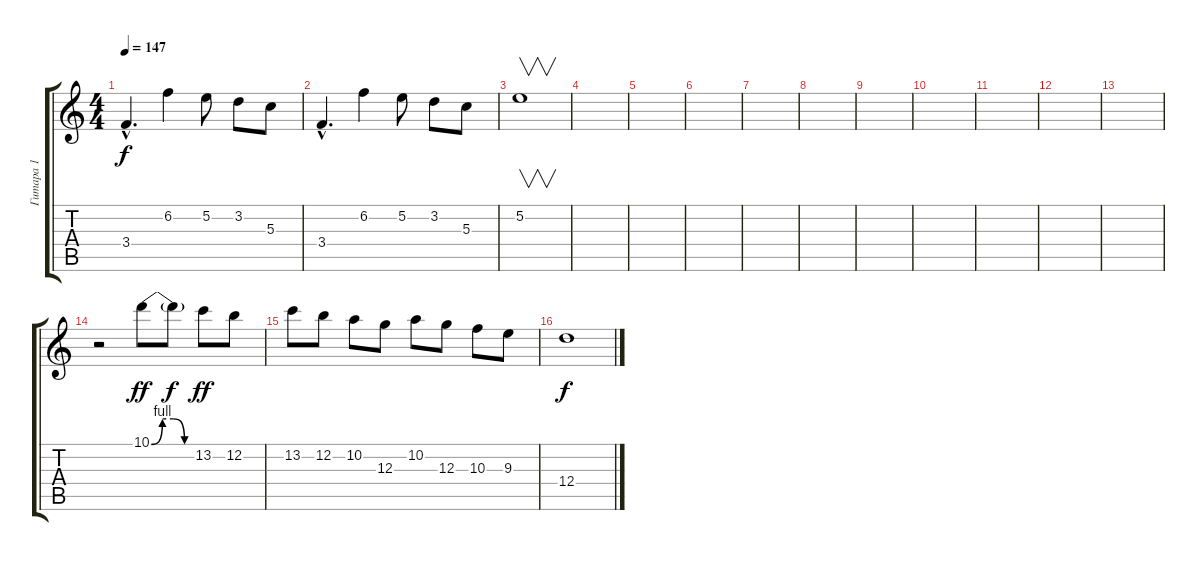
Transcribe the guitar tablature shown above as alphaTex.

\track ("Гитара 1" "Гитара 1") {instrument distortionguitar}
\staff {score tabs}
\tuning (E4 B3 G3 D3 A2 E2) {hide}
\ts (4 4)
\tempo 147
\clef g2
\ks c
3.4{hac}.4{d dy f} 6.2.4 5.2.8 3.2.8 5.3.8 |
3.4{hac}.4{d} 6.2.4 5.2.8 3.2.8 5.3.8 |
5.2.1{v} |
|
|
|
|
|
|
|
|
|
|
r.2 10.1{be (custom 0 0 15 4 30 4 45 0 60 0)}.8{dy ff} 10.1{t}.8{dy f} 13.2.8{dy ff} 12.2.8 |
13.2.8 12.2.8 10.2.8 12.3.8 10.2.8 12.3.8 10.3.8 9.3.8 |
12.4.1{dy f}
